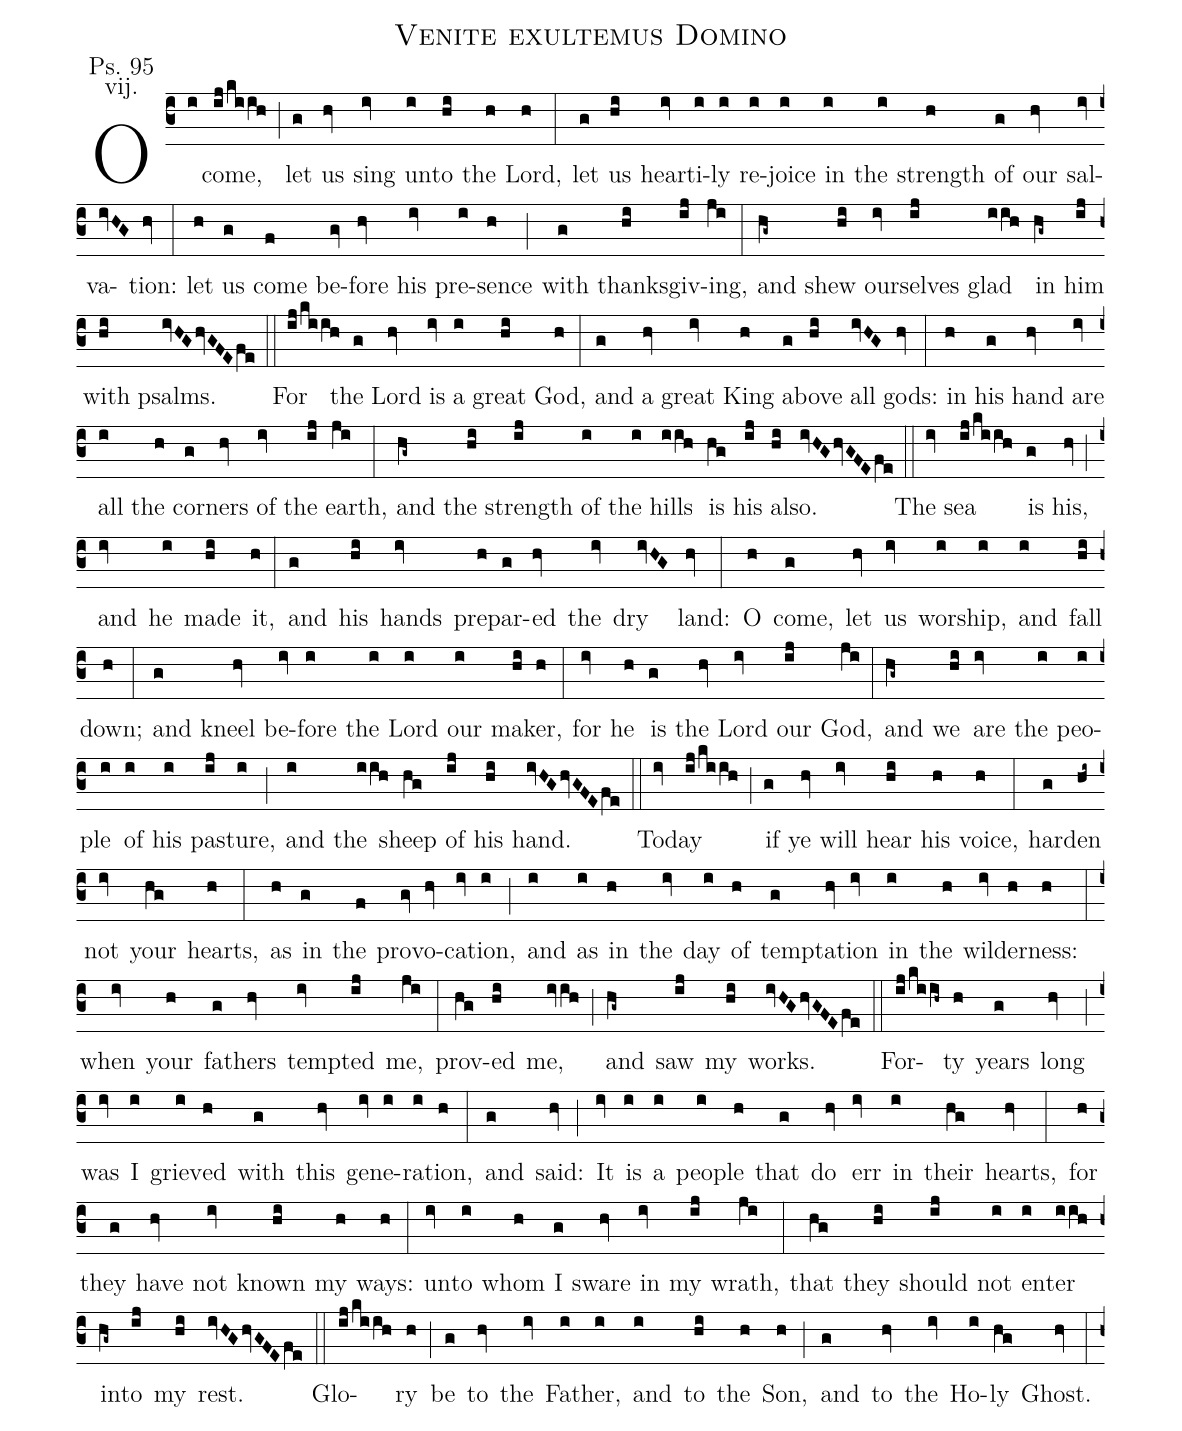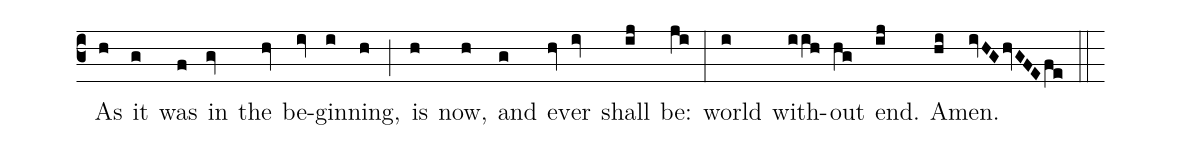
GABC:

name: Venite exultemus Domino;
annotation: Ps.\ 95;
annotation: vij.;
mode: 7;
office-part: invitatorium;
%%
(c3) O(i) come,(ij!/ki!/ih) (;) let(g) us(hv) sing(iv) un(i)to(hi) the(h) Lord,(h) (:)
let(g) us(hi) hear(iv)ti(i)ly(i) re(i)joice(i) in(i) the(i) strength(h) of(g) our(hv) sal(iv)va(ivHG)tion:(hv) (:)
let(h) us(g) come(f) be(gv)fore(hv) his(iv) pre(i)sence(h) (;)
with(g) thanks(hi)giv(ij)ing,(ji) (:)
and(hg~) shew(hi) our(iv)selves(ij) glad(i!/ih) in(hg~) him(ij) with(hi) psalms.(ivHGhvGFEfe) (::)
For(ij!/ki!/ih) the(g) Lord(hv) is(iv) a(i) great(hi) God,(h) (:)
and(g) a(hv) great(iv) King(h) a(g)bove(hi) all(ivHG) gods:(hv) (:)
in(h) his(g) hand(hv) are(iv) all(i) the(h) cor(g)ners(hv) of(iv) the(ij) earth,(ji) (:)
and(hg~) the(hi) strength(ij) of(i) the(i) hills(i!/ih) is(hg) his(ij) al(hi)so.(ivHGhvGFEfe) (::)

The(iv) sea(ij!/ki!/ih) is(g) his,(hv) (;) and(iv) he(i) made(hi) it,(h) (:)
and(g) his(hi) hands(iv) pre(h)par(g)ed(hv) the(iv) dry(ivHG) land:(hv) (:)
O(h) come,(g) let(hv) us(iv) wor(i)ship,(i) and(i) fall(hi) down;(h) (:)
and(g) kneel(hv) be(iv)fore(i) the(i) Lord(i) our(i) ma(hi)ker,(h) (:)
for(iv) he(h) is(g) the(hv) Lord(iv) our(ij) God,(ji) (:)
and(hg~) we(hi) are(iv) the(i) peo(i)ple(i) of(i) his(i) pas(ij)ture,(i) (;)
and(i) the(i!/ih) sheep(hg) of(ij) his(hi) hand.(ivHGhvGFEfe) (::)

To(iv)day(ij!/ki!/ih) (;) if(g) ye(hv) will(iv) hear(hi) his(h) voice,(h) (:)
har(g)den(hi~) not(iv) your(hg) hearts,(h) (:)
as(h) in(g) the(f) pro(gv)vo(hv)ca(iv)tion,(i) (;)
and(i) as(i) in(h) the(iv) day(i) of(h) temp(g)ta(hv)tion(iv) in(i) the(h) wil(iv)der(h)ness:(h) (:)
when(iv) your(h) fa(g)thers(hv) temp(iv)ted(ij) me,(ji) (:)
prov(hg)ed(hi) me,(ivih) (;) and(hg~) saw(ij) my(hi) works.(ivHGhvGFEfe) (::)

For(ij!/ki!/ih~)ty(h) years(g) long(hv) (;) was(iv) I(i) griev(i)ed(h) with(g) this(hv) ge(iv)ne(i)ra(i)tion,(h) (:) and(g) said:(hv) (;)
It(iv) is(i) a(i) peo(i)ple(h) that(g) do(hv) err(iv) in(i) their(hg) hearts,(hv) (:)
for(h) they(g) have(hv) not(iv) known(hi) my(h) ways:(h) (:)
un(iv)to(i) whom(h) I(g) sware(hv) in(iv) my(ij) wrath,(ji) (:)
that(hg) they(hi) should(ij) not(i) en(i)ter(i!/ih) in(hg~)to(ij) my(hi) rest.(ivHGhvGFEfe) (::)

Glo(ij!/ki!/ih)ry(h) (;) be(g) to(hv) the(iv) Fa(i)ther,(i) and(i) to(hi) the(h) Son,(h) (;)
and(g) to(hv) the(iv) Ho(i)ly(hg) Ghost.(hv) (:)
As(h) it(g) was(f) in(gv) the(hv) be(iv)gin(i)ning,(h) (;)
is(h) now,(h) and(g) ev(hv)er(iv) shall(ij) be:(ji) (:)
world(i) with(i!/ih)out(hg) end.(ij) A(hi)men.(ivHGhvGFEfe) (::)
